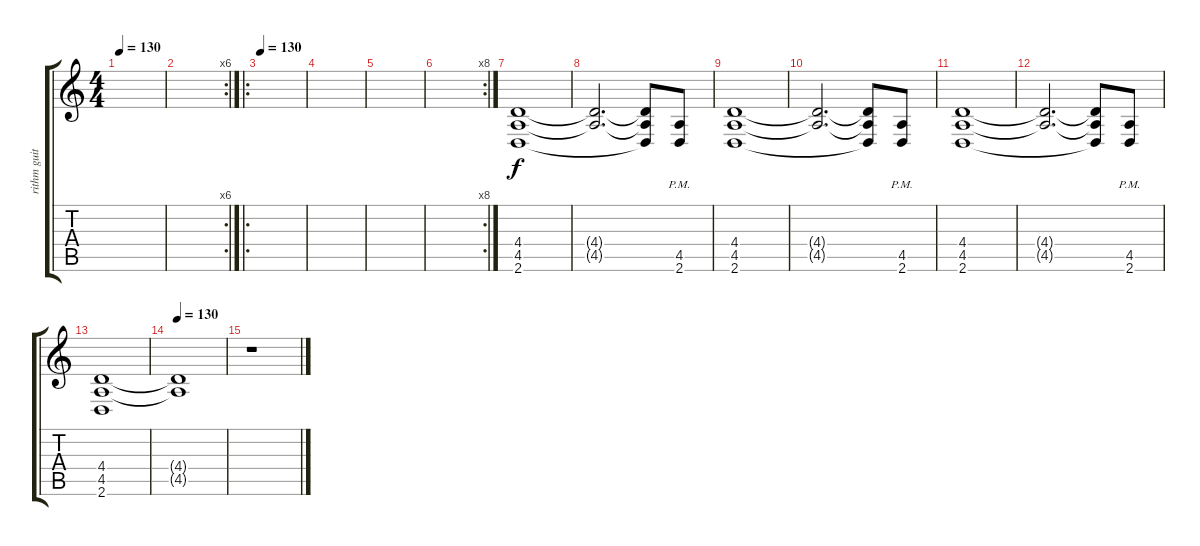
\track ("rithm guitar" "rithm guit") {instrument distortionguitar}
\staff {score tabs}
\tuning (C4 G3 Eb3 Bb2 F2 C2) {hide}
\ts (4 4)
\tempo 130
\clef g2
\ks c
|
\rc 6
|
\ro
\tempo 130
|
|
|
\rc 8
|
(4.4 4.5 2.6).1{instrument distortionguitar} |
(4.4{t} 4.5{t}).2{d} (4.4{t} 4.5{t} 2.6{t}).8 (4.5 2.6{pm}).8 |
(4.4 4.5 2.6).1 |
(4.4{t} 4.5{t}).2{d} (4.4{t} 4.5{t} 2.6{t}).8 (4.5 2.6{pm}).8 |
(4.4 4.5 2.6).1 |
(4.4{t} 4.5{t}).2{d} (4.4{t} 4.5{t} 2.6{t}).8 (4.5 2.6{pm}).8 |
(4.4 4.5 2.6).1 |
\tempo 130
(4.4{t} 4.5{t}).1 |
r.1
